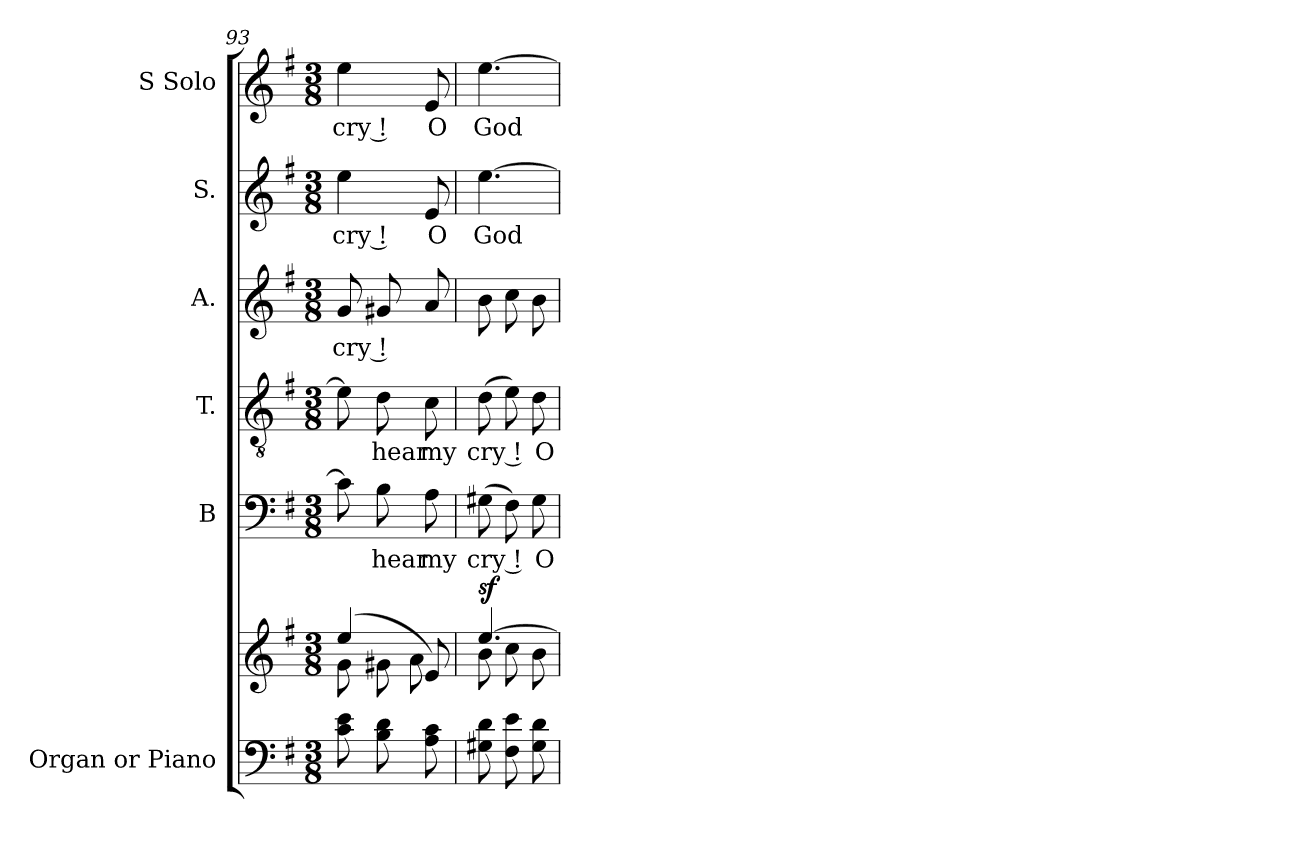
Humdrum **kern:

**kern	**kern	**dynam	**kern	**text	**kern	**text	**kern	**text	**kern	**text	**kern	**text
*part6	*part6	*part6	*part5	*part5	*part4	*part4	*part3	*part3	*part2	*part2	*part1	*part1
*staff7	*staff6	*staff6/7	*staff5	*staff5	*staff4	*staff4	*staff3	*staff3	*staff2	*staff2	*staff1	*staff1
*I"Organ or  Piano	*	*	*I"B	*	*I"T.	*	*I"A.	*	*I"S.	*	*I"S    Solo	*
*	*	*	*I'B.	*	*I'T.	*	*I'A.	*	*I'S.	*	*I'S.	*
*clefF4	*clefG2	*	*clefF4	*	*clefGv2	*	*clefG2	*	*clefG2	*	*clefG2	*
*	*	*	*	*	*ITrd7c12	*	*	*	*	*	*	*
*k[f#]	*k[f#]	*	*k[f#]	*	*k[f#]	*	*k[f#]	*	*k[f#]	*	*k[f#]	*
*G:	*G:	*	*G:	*	*G:	*	*G:	*	*G:	*	*G:	*
*M3/8	*M3/8	*	*M3/8	*	*M3/8	*	*M3/8	*	*M3/8	*	*M3/8	*
=93	=93	=93	=93	=93	=93	=93	=93	=93	=93	=93	=93	=93
*	*^	*	*	*	*	*	*	*	*	*	*	*
8c\ 8e\	(4ee/	8g\	.	8c\]	.	8E\]	.	8g/	cry !	4ee\	cry !	4ee\	cry !
8B\ 8d\	.	8g#X\	.	8B\	hear	8D\	hear	8g#X/	.	.	.	.	.
8A\ 8c\	8e/)	8a\	.	8A\	my	8C\	my	8a/	.	8e/	O	8e/	O
=94	=94	=94	=94	=94	=94	=94	=94	=94	=94	=94	=94	=94	=94
!	!	!	!LO:DY:a	!	!	!	!	!	!	!	!	!	!
8G#X\ 8d\	[4.ee/	8b\	sf	(8G#X\	cry !	(8D\	cry !	8b\	.	[4.ee\	God	[4.ee\	God
8F#\ 8e\	.	8cc\	.	8F#\)	.	8E\)	.	8cc\	.	.	.	.	.
8G#\ 8d\	.	8b\	.	8G#\	O	8D\	O	8b\	.	.	.	.	.
*	*v	*v	*	*	*	*	*	*	*	*	*	*	*
=	=	=	=	=	=	=	=	=	=	=	=	=
*-	*-	*-	*-	*-	*-	*-	*-	*-	*-	*-	*-	*-
